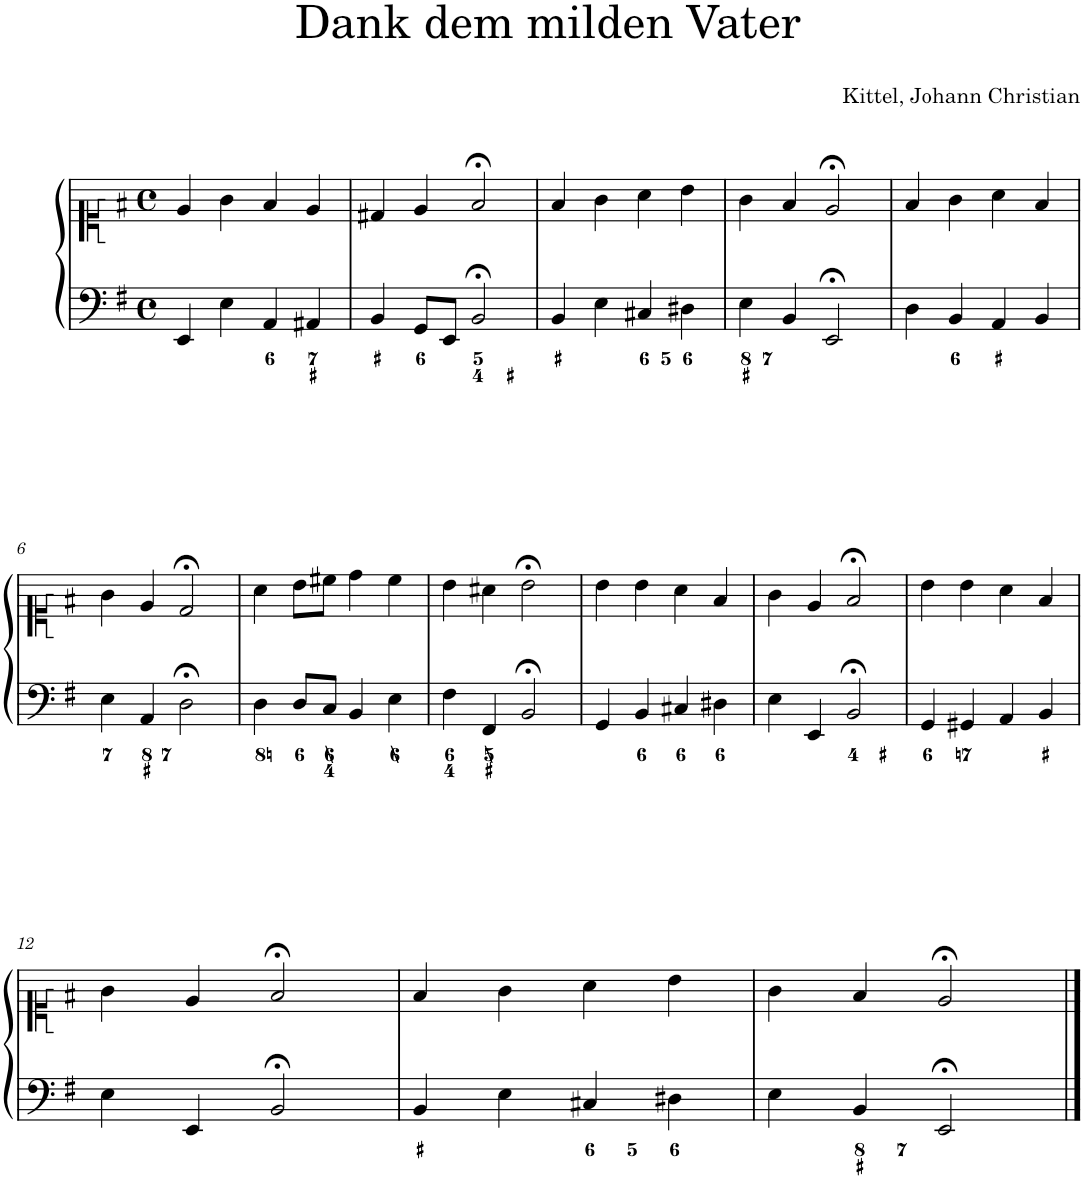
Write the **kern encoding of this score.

**kern	**kern
*part1	*part1
*staff2	*staff1
*I"Piano	*
*I'Pno.	*
*clefF4	*clefC1
*k[f#]	*k[f#]
*M4/4	*M4/4
*met(c)	*met(c)
=1	=1
4EE/	4e/
4E\	4g\
4AA/	4f#/
4AA#X/	4e/
=2	=2
4BB/	4d#X/
8GG/L	4e/
8EE/J	.
2BB;</	2f#;</
=3	=3
4BB/	4f#/
4E\	4g\
4C#X/	4a\
4D#X\	4b\
=4	=4
4E\	4g\
4BB/	4f#/
2EE;</	2e;</
=5	=5
4D\	4f#/
4BB/	4g\
4AA/	4a\
4BB/	4f#/
!!LO:LB:g=z
=6	=6
4E\	4g\
4AA/	4e/
2D;<\	2d;</
=7	=7
4D\	4a\
8D/L	8b\L
8C/J	8cc#X\J
4BB/	4dd\
4E\	4cc#\
=8	=8
4F#\	4b\
4FF#/	4a#X\
2BB;</	2b;<\
=9	=9
4GG/	4b\
4BB/	4b\
4C#X/	4a\
4D#X\	4f#/
=10	=10
4E\	4g\
4EE/	4e/
2BB;</	2f#;</
=11	=11
4GG/	4b\
4GG#X/	4b\
4AA/	4a\
4BB/	4f#/
!!LO:LB:g=z
=12	=12
4E\	4g\
4EE/	4e/
2BB;</	2f#;</
=13	=13
4BB/	4f#/
4E\	4g\
4C#X/	4a\
4D#X\	4b\
=14	=14
4E\	4g\
4BB/	4f#/
2EE;</	2e;</
==	==
*-	*-
